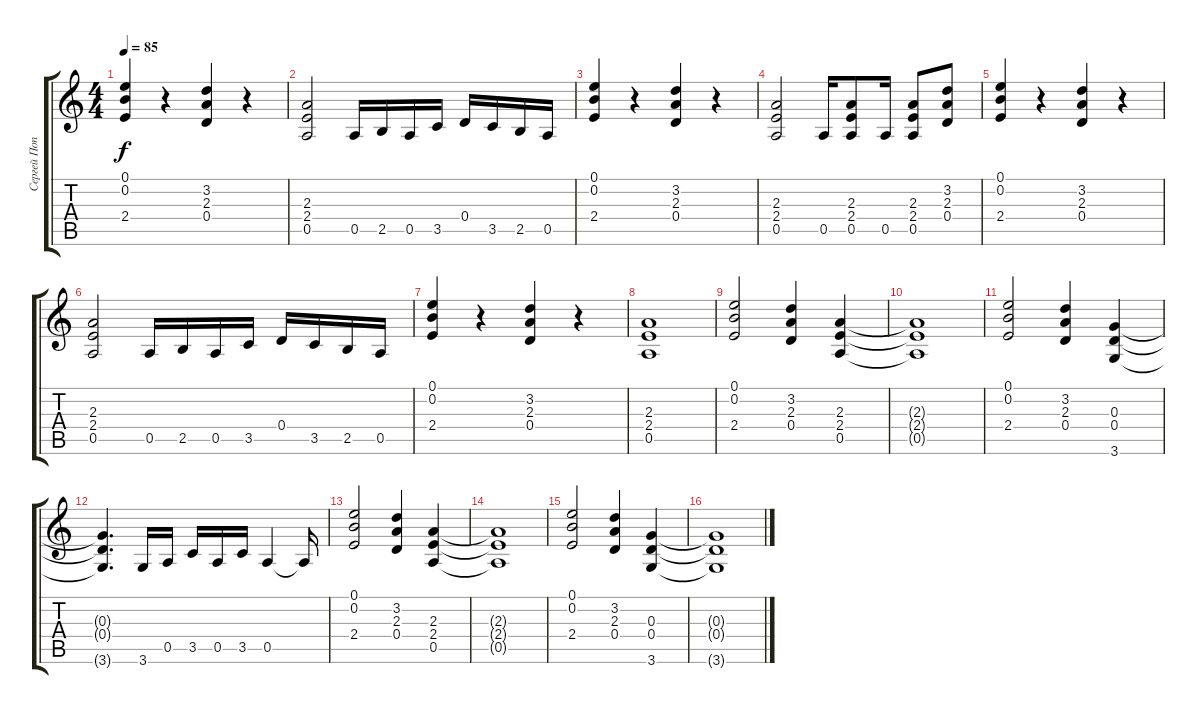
\track ("Сергей Попов" "Сергей Поп") {instrument distortionguitar}
\staff {score tabs}
\tuning (E4 B3 G3 D3 A2 E2) {hide}
\ts (4 4)
\tempo 85
\clef g2
\ks c
(0.1 0.2 2.4).4{dy f} r.4 (3.2 2.3 0.4).4 r.4 |
(2.3 2.4 0.5).2 0.5.16 2.5.16 0.5.16 3.5.16 0.4.16 3.5.16 2.5.16 0.5.16 |
(0.1 0.2 2.4).4 r.4 (3.2 2.3 0.4).4 r.4 |
(2.3 2.4 0.5).2 0.5.16 (2.3 2.4 0.5).8 0.5.16 (2.3 2.4 0.5).8 (3.2 2.3 0.4).8 |
(0.1 0.2 2.4).4 r.4 (3.2 2.3 0.4).4 r.4 |
(2.3 2.4 0.5).2 0.5.16 2.5.16 0.5.16 3.5.16 0.4.16 3.5.16 2.5.16 0.5.16 |
(0.1 0.2 2.4).4 r.4 (3.2 2.3 0.4).4 r.4 |
(2.3 2.4 0.5).1 |
(0.1 0.2 2.4).2 (3.2 2.3 0.4).4 (2.3 2.4 0.5).4 |
(2.3{t} 2.4{t} 0.5{t}).1 |
(0.1 0.2 2.4).2 (3.2 2.3 0.4).4 (0.3 0.4 3.6).4 |
(0.3{t} 0.4{t} 3.6{t}).4{d} 3.6.16 0.5.16 3.5.16 0.5.16 3.5.16 0.5.4 0.5{t}.16 |
(0.1 0.2 2.4).2 (3.2 2.3 0.4).4 (2.3 2.4 0.5).4 |
(2.3{t} 2.4{t} 0.5{t}).1 |
(0.1 0.2 2.4).2 (3.2 2.3 0.4).4 (0.3 0.4 3.6).4 |
(0.3{t} 0.4{t} 3.6{t}).1
